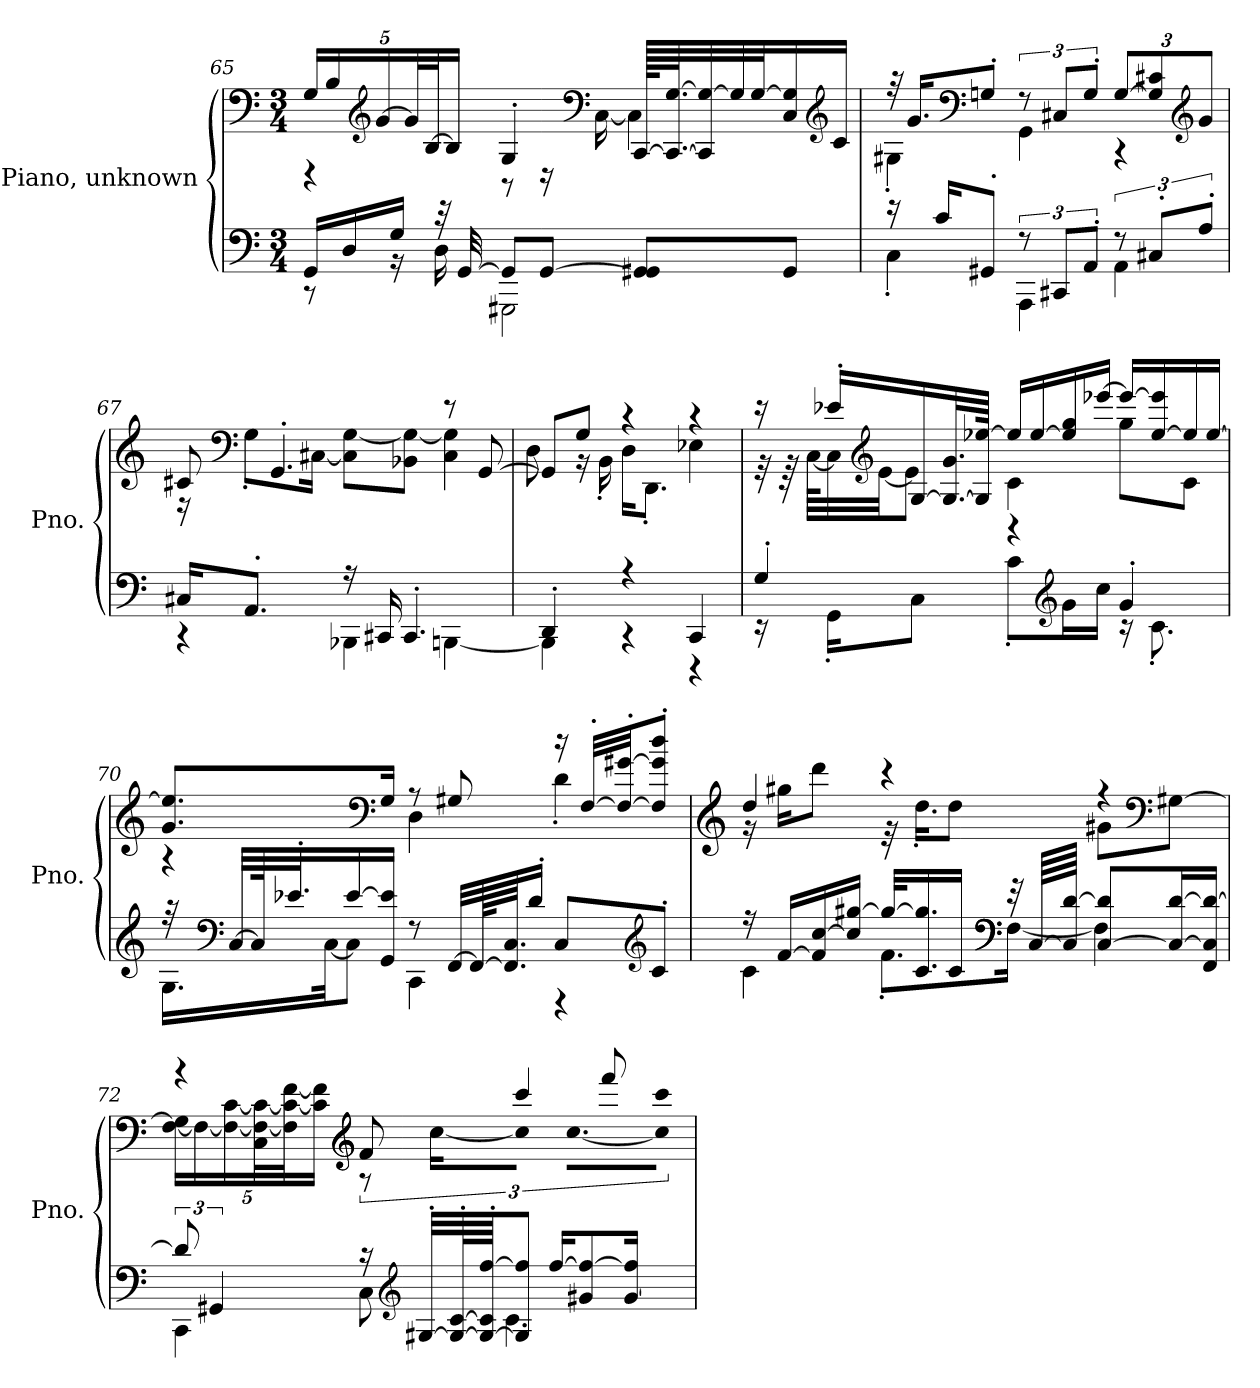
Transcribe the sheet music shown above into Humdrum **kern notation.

**kern	**kern
*part1	*part1
*staff2	*staff1
*I"Piano, unknown	*
*I'Pno.	*
*clefF4	*clefF4
*k[]	*k[]
*M3/4	*M3/4
=65	=65
*^	*
*	*	*Xbrackettup
*	*	*^
16GG/LL	8r	20G/LL	4r
.	.	20B/	.
16D/	.	.	.
*	*	*clefG2	*
.	.	[20g/	.
16G/JJ	16r	.	.
.	.	40g/L]	.
.	.	[40B/J	.
32r	16D\	.	.
.	.	20B/JJ]	.
[32GG/	.	.	.
8GG/L]	2GGG#X\	4G'/	8r
[8GG/J	.	.	16r
*	*	*clefF4	*
.	.	.	[16C\
8GG/] 8GG#X/L	.	[128CC/KLLLL	4C\]
.	.	64.CC/_ [64.G/J	.
.	.	32CC/] 32G/_	.
.	.	32G/]	.
.	.	[32G/J	.
8GG#/J	.	16C/ 16G/]	.
*	*	*clefG2	*
.	.	16c/JJ	.
!!LO:LB:g=z	!!
=66	=66	=66	=66
16r	4C'\	32r	4G#X'\
.	.	16.g/KL	.
16c/KL	.	.	.
*	*	*clefF4	*
8GG#X'/J	.	8Gn'/J	.
*	*	*brackettup	*
12r	4AAA\	12r	4GG\
12CC#X/L	.	12C#X/L	.
12AA'/J	.	12G'/J	.
*	*	*Xbrackettup	*
12r	4AA\	[12G/L	4r
12C#X'/L	.	12G/] 12c#X/	.
*	*	*clefG2	*
12A'/J	.	12g/J	.
=67	=67	=67	=67
16C#X/KL	4r	8c#X/	16r
*	*	*clefF4	*
8.AA'/J	.	.	8G'\L
.	.	4.GG'/	.
.	.	.	[16C#X\Jk
16r	4BBB-X\	.	8C#\] [8G\L
16CC#X/	.	.	.
4.CC#'/	.	.	8BB-X\ 8G\_J
.	[4BBBn\	8r	4C#\ 4G\]
.	.	[8GG/	.
=68	=68	=68	=68
4DD'/	4BBB\]	8GG/L]	8D\
.	.	8G/J	16r
.	.	.	16BB'\
4r	4r	4r	16D\KL
.	.	.	8.DD'\J
4CC/	4r	4r	4E-X\
!!LO:LB:g=z	!!
=69	=69	=69	=69
4G'/	16r	16r	32r
.	.	.	64r
.	.	.	[64C\KLLL
.	16GG'\KL	16e-X'/LL	32C\]
*	*	*clefG2	*
.	.	.	[32e-\JJ
.	8C\J	[16G/	8e-\J]
.	.	32.G/_ 32.g/L	.
.	.	64G/] [64ee-X/JJJk	.
4r	8c'\L	16ee-/LL]	4c\
.	.	[16ee-/	.
*clefG2	*	*	*
.	16g\L	16ee-/] 16gg/	.
.	16cc\JJ	[16eee-X/JJ	.
4g'/	16r	16eee-/LL_	8gg\L
.	8.c'\	[16ee-/ 16eee-/]	.
.	.	16ee-/]	8c\J
.	.	[16ee-/JJ	.
!!LO:LB:g=z	!!
=70	=70	=70	=70
32r	16.G\LL	8.g/ 8.ee-/]L	4r
*clefF4	*	*	*
[32C/LLL	.	.	.
64C/K]	.	.	.
32.e-X'/J	.	.	.
.	[32C\JK	.	.
[16e-/	8C\J]	.	.
*	*	*clefF4	*
16GG/ 16e-/]JJ	.	16G/Jk	.
8r	4CC\	8r	4D\
[32FF/LLL	.	8G#X/	.
128FF/KL_	.	.	.
64.FF/] 64.C/JJ	.	.	.
16d'/JJ	.	.	.
8C/L	4r	16r	4d'\
.	.	[32F'/LLL	.
.	.	32F/_' [32g#X/'JJ	.
*clefG2	*	*	*
8c'/J	.	8F/]' 8g#/]' 8dd/'J	.
!!LO:LB:g=z	!!
=71	=71	=71	=71
*	*	*clefG2	*
16r	4c\	4dd/	16r
[16f/LL	.	.	16gg#X\KL
16f/] [16cc/	.	.	8ddd\J
16cc/] [16gg#X/JJ	.	.	.
32gg#/KLL_	8.f'\L	4r	32r
16.c/ 16.gg#/]	.	.	16.dd'\KL
16c/JJ	.	.	8dd\J
*clefF4	*	*	*
32r	[16F\Jk	.	.
[64C/LLLL	.	.	.
64C/] [64d/JJJJ	.	.	.
[8C/ 8d/]L	4F\]	4r	8g#X\L
*	*	*clefF4	*
16C/_ [16d/L	.	.	[8G#X\J
16FF/ 16C/] 16d/_JJ	.	.	.
!!LO:LB:g=z	!!
=72	=72	=72	=72
12d/]	4CC\	4r	[20F\ 20G#\]LL
.	.	.	20F\_
6GG#X/	.	.	.
.	.	.	20F\_ [20c\
.	.	.	40C\ 40F\_ 40c\_L
.	.	.	40F\] 40c\_ [40f\J
.	.	.	20c\] 20f\]JJ
*	*	*clefG2	*
*	*	*	*brackettup
16r	8C\	8f/	12r
*clefG2	*	*	*
[32G#X'/LLL	.	.	.
.	.	.	[24cc\KL
64G#/_' [64c/'L	.	.	.
64G#/_' 64c/]' [64ff/'JJJ	.	.	.
8G#/] 8ff/]J	4.c\	4ccc/	8cc\J]
[16ff/KL	.	.	[8.cc\L
8g#X/ 8ff/_	.	.	.
.	.	8fff/	.
[16g#/ 16ff/]Jk	.	.	16cc\] [16ccc\Jk
*v	*v	*	*
*	*v	*v
=	=
*-	*-
